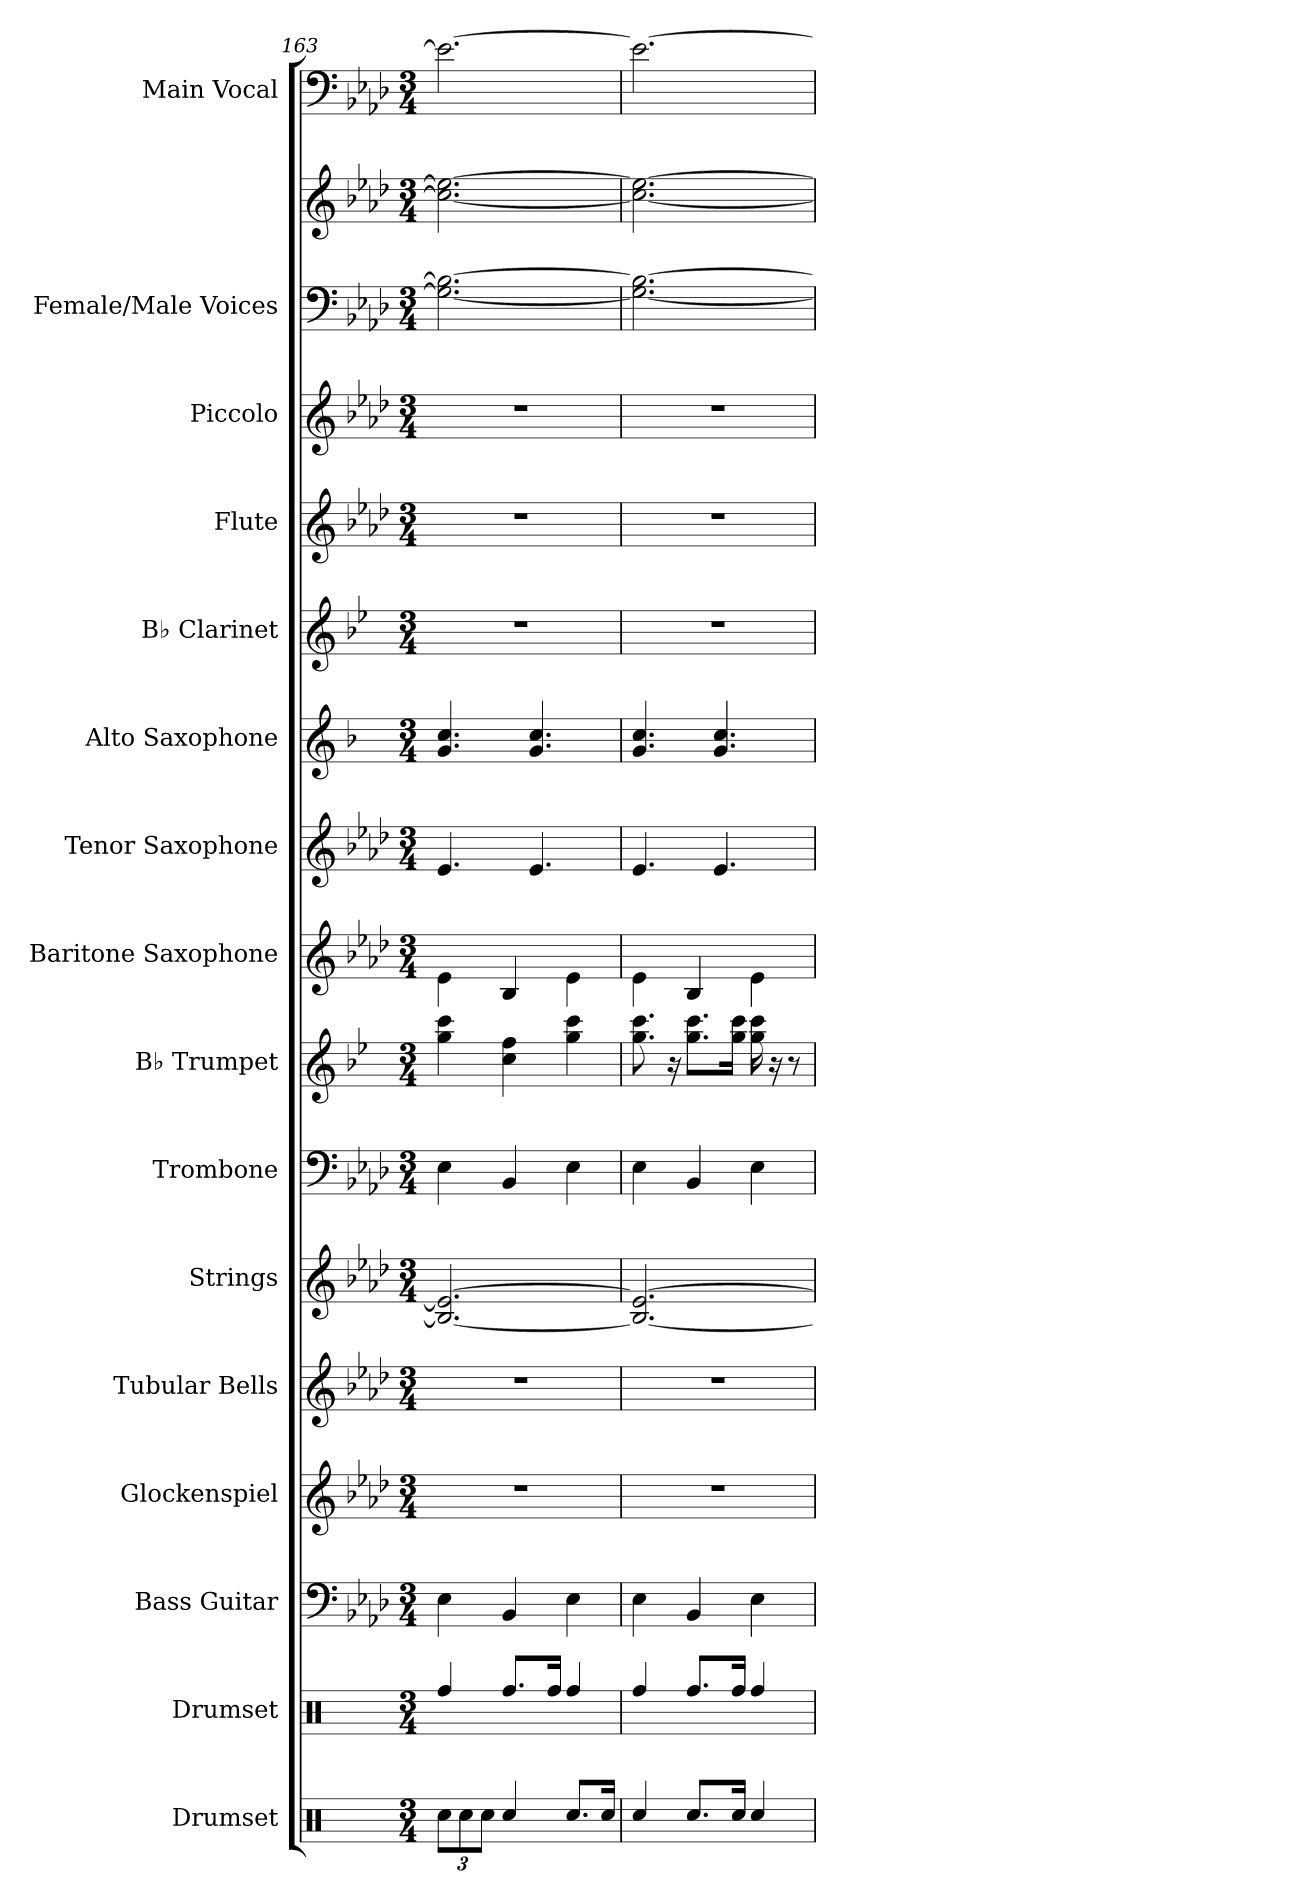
**kern	**kern	**kern	**kern	**kern	**kern	**kern	**kern	**kern	**kern	**kern	**kern	**kern	**kern	**kern	**kern	**kern
*part16	*part15	*part14	*part13	*part12	*part11	*part10	*part9	*part8	*part7	*part6	*part5	*part4	*part3	*part2	*part2	*part1
*staff17	*staff16	*staff15	*staff14	*staff13	*staff12	*staff11	*staff10	*staff9	*staff8	*staff7	*staff6	*staff5	*staff4	*staff3	*staff2	*staff1
*I"Drumset	*I"Drumset	*I"Bass Guitar	*I"Glockenspiel	*I"Tubular Bells	*I"Strings	*I"Trombone	*I"B♭ Trumpet	*I"Baritone Saxophone	*I"Tenor Saxophone	*I"Alto Saxophone	*I"B♭ Clarinet	*I"Flute	*I"Piccolo	*I"Female/Male Voices	*	*I"Main Vocal
*I'Drs.	*I'Drs.	*I'B. Guit.	*I'Glk.	*I'Tu. Be.	*I'St.	*I'Tbn.	*I'B♭ Tpt.	*I'Bar. Sax.	*I'T. Sax.	*I'A. Sax.	*I'B♭ Cl.	*I'Fl.	*I'Picc.	*I'Voices	*	*I'Main Vcl.
*clefX	*clefX	*clefF4	*clefG2	*clefG2	*clefG2	*clefF4	*clefG2	*clefG2	*clefG2	*clefG2	*clefG2	*clefG2	*clefG2	*clefF4	*clefG2	*clefF4
*	*	*ITrd7c12	*ITrd-14c-24	*	*	*	*ITrd1c2	*ITrd12c21	*ITrd8c14	*ITrd5c9	*ITrd1c2	*	*ITrd-7c-12	*	*	*
*k[]	*k[]	*k[b-e-a-d-]	*k[b-e-a-d-]	*k[b-e-a-d-]	*k[b-e-a-d-]	*k[b-e-a-d-]	*k[b-e-a-d-]	*k[b-e-a-d-]	*k[b-e-a-d-]	*k[b-e-a-d-]	*k[b-e-a-d-]	*k[b-e-a-d-]	*k[b-e-a-d-]	*k[b-e-a-d-]	*k[b-e-a-d-]	*k[b-e-a-d-]
*M3/4	*M3/4	*M3/4	*M3/4	*M3/4	*M3/4	*M3/4	*M3/4	*M3/4	*M3/4	*M3/4	*M3/4	*M3/4	*M3/4	*M3/4	*M3/4	*M3/4
*Xbrackettup	*	*	*	*	*	*	*	*	*	*	*	*	*	*	*	*
=163	=163	=163	=163	=163	=163	=163	=163	=163	=163	=163	=163	=163	=163	=163	=163	=163
12Rcc\L	4Rff/	4EE-\	2.r	2.r	2.B-/_ 2.e-/_	4E-\	4ff\ 4bb-\	4E-\	4.E-/	4.B-/ 4.e-/	2.r	2.r	2.r	2.G\_ 2.B-\_	2.cc\_ 2.ee-\_	2.e-\_
12Rcc\	.	.	.	.	.	.	.	.	.	.	.	.	.	.	.	.
12Rcc\J	.	.	.	.	.	.	.	.	.	.	.	.	.	.	.	.
4Rcc/	8.Rff/L	4BBB-/	.	.	.	4BB-/	4b-\ 4ee-\	4BB-/	.	.	.	.	.	.	.	.
.	.	.	.	.	.	.	.	.	4.E-/	4.B-/ 4.e-/	.	.	.	.	.	.
.	16Rff/Jk	.	.	.	.	.	.	.	.	.	.	.	.	.	.	.
8.Rcc/L	4Rff/	4EE-\	.	.	.	4E-\	4ff\ 4bb-\	4E-\	.	.	.	.	.	.	.	.
16Rcc/Jk	.	.	.	.	.	.	.	.	.	.	.	.	.	.	.	.
=164	=164	=164	=164	=164	=164	=164	=164	=164	=164	=164	=164	=164	=164	=164	=164	=164
4Rcc/	4Rff/	4EE-\	2.r	2.r	2.B-/_ 2.e-/_	4E-\	8.ff\ 8.bb-\	4E-\	4.E-/	4.B-/ 4.e-/	2.r	2.r	2.r	2.G\_ 2.B-\_	2.cc\_ 2.ee-\_	2.e-\_
.	.	.	.	.	.	.	16r	.	.	.	.	.	.	.	.	.
8.Rcc/L	8.Rff/L	4BBB-/	.	.	.	4BB-/	8.ff\ 8.bb-\L	4BB-/	.	.	.	.	.	.	.	.
.	.	.	.	.	.	.	.	.	4.E-/	4.B-/ 4.e-/	.	.	.	.	.	.
16Rcc/Jk	16Rff/Jk	.	.	.	.	.	16ff\ 16bb-\Jk	.	.	.	.	.	.	.	.	.
4Rcc/	4Rff/	4EE-\	.	.	.	4E-\	16ff\ 16bb-\	4E-\	.	.	.	.	.	.	.	.
.	.	.	.	.	.	.	16r	.	.	.	.	.	.	.	.	.
.	.	.	.	.	.	.	8r	.	.	.	.	.	.	.	.	.
=	=	=	=	=	=	=	=	=	=	=	=	=	=	=	=	=
*-	*-	*-	*-	*-	*-	*-	*-	*-	*-	*-	*-	*-	*-	*-	*-	*-
